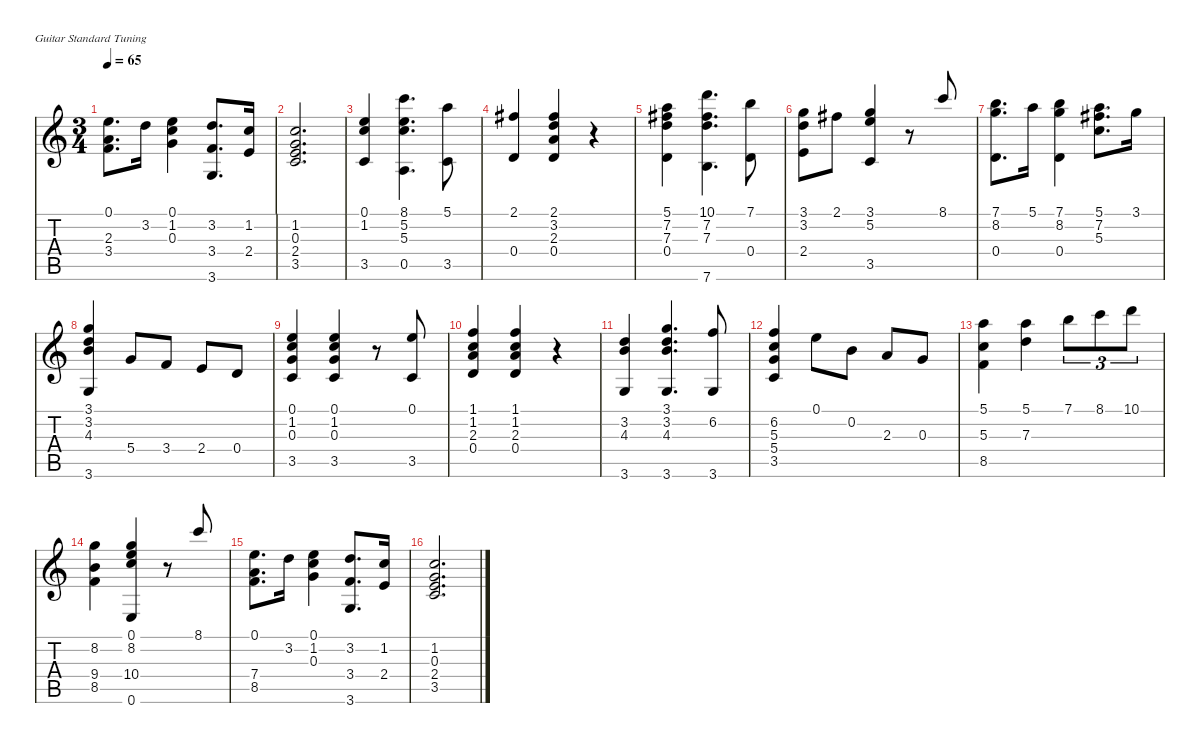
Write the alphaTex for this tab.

\defaultSystemsLayout 4
\hideDynamics
\bracketExtendMode nobrackets
\singleTrackTrackNamePolicy hidden
\multiTrackTrackNamePolicy hidden
\firstSystemTrackNameOrientation horizontal
\otherSystemsTrackNameOrientation horizontal
\extendBarLines
\chordDiagramsInScore
\track ("ギター - クラシック" "ギター - クラシック") {instrument acousticguitarnylon}
\staff {score tabs}
\tuning (E4 B3 G3 D3 A2 E2)
\ts (3 4)
\tempo 65
\clef g2
\ks c
(0.1 2.3 3.4).8{d dy mf beam Down} 3.2.16{beam Down} (0.3 0.1 1.2).4{beam Down} (3.6 3.2 3.4).8{d beam Up} (1.2 2.4).16{beam Up} |
(3.5 1.2 0.3 2.4).2{d beam Up} |
(3.5 0.1 1.2).4{beam Up} (0.5 8.1 5.2 5.3).4{d beam Down} (5.1 3.5).8{beam Down} |
(2.1{acc #} 0.4).4{beam Up} (2.1{acc #} 3.2 0.4 2.3).4{beam Up} r.4{beam Up} |
(5.1 7.2{acc #} 7.3 0.4).4{beam Down} (10.1 7.2{acc #} 7.3 7.6).4{d beam Down} (7.1 0.4).8{beam Down} |
(3.1 3.2 2.4).8{beam Down} 2.1{acc #}.8{beam Down} (3.1 3.5 5.2).4{beam Up} r.8{beam Up} 8.1.8{beam Down} |
(7.1 8.2 0.4).8{d beam Down} 5.1.16{beam Down} (7.1 8.2 0.4).4{beam Down} (5.1 7.2{acc #} 5.3).8{d beam Down} 3.1.16{beam Down} |
(3.6 3.1 3.2 4.3).4{beam Up} 5.4.8{beam Up} 3.4.8{beam Up} 2.4.8{beam Up} 0.4.8{beam Up} |
(3.5 0.1 1.2 0.3).4{beam Up} (3.5 0.1 1.2 0.3).4{beam Up} r.8{beam Up} (3.5 0.1).8{beam Up} |
(1.1 1.2 2.3 0.4).4{beam Up} (0.4 1.1 1.2 2.3).4{beam Up} r.4{beam Up} |
(3.6 3.2 4.3).4{beam Up} (3.6 3.1 3.2 4.3).4{d beam Up} (3.6 6.2).8{beam Up} |
(6.2 5.3 5.4 3.5).4{beam Up} 0.1.8{beam Down} 0.2.8{beam Down} 2.3.8{beam Up} 0.3.8{beam Up} |
(5.1 5.3 8.5).4{beam Down} (5.1 7.3).4{beam Down} 7.1.8{tu (3 2) beam Down} 8.1.8{tu (3 2) beam Down} 10.1.8{tu (3 2) beam Down} |
(8.2 8.5 9.4).4{beam Down} (0.6 8.2 0.1 10.4).4{beam Up} r.8{beam Up} 8.1.8{beam Down} |
(0.1 7.4 8.5).8{d beam Down} 3.2.16{beam Down} (0.1 1.2 0.3).4{beam Down} (3.2 3.4 3.6).8{d beam Up} (1.2 2.4).16{beam Up} |
(0.3 2.4 3.5 1.2).2{d beam Up}
